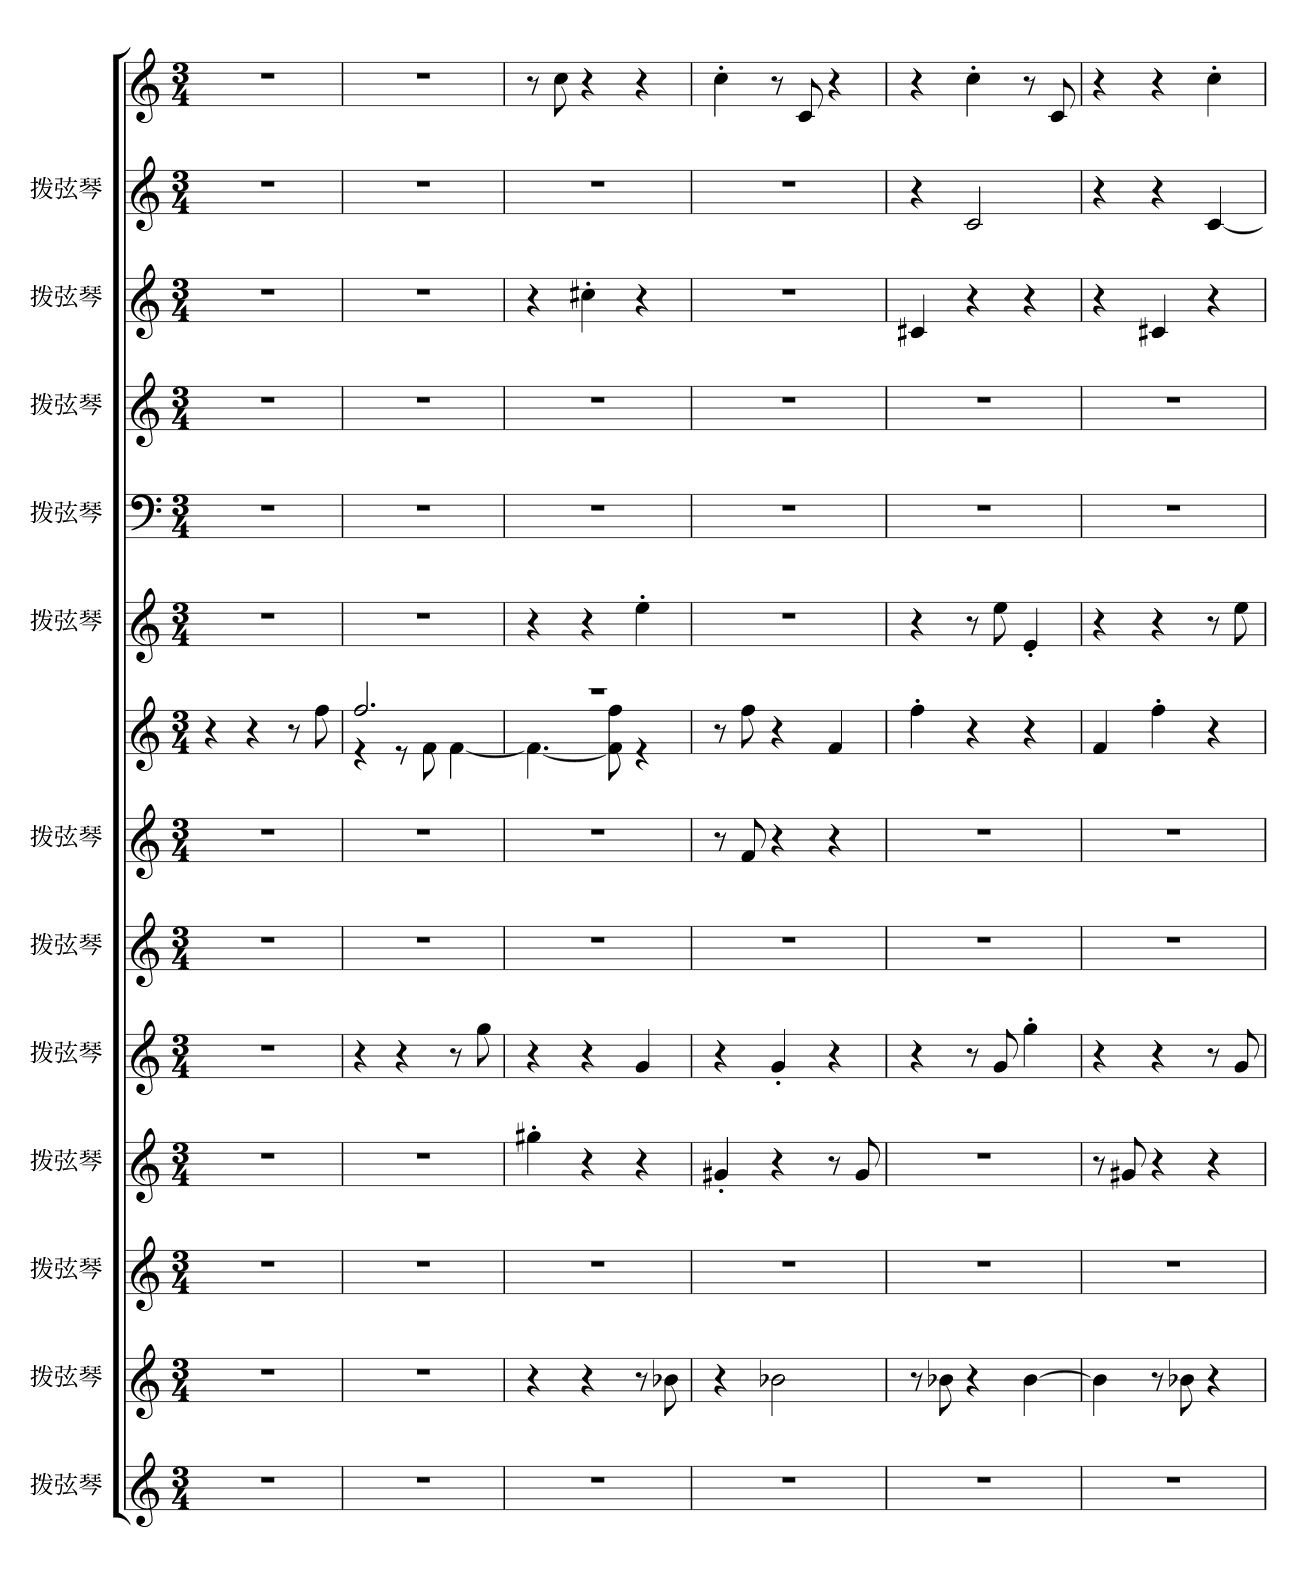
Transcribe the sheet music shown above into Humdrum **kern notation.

**kern	**kern	**kern	**kern	**kern	**kern	**kern	**kern	**kern	**kern	**kern	**kern	**kern	**kern
*part12	*part11	*part10	*part9	*part8	*part7	*part6	*part6	*part5	*part4	*part3	*part2	*part1	*part1
*staff14	*staff13	*staff12	*staff11	*staff10	*staff9	*staff8	*staff7	*staff6	*staff5	*staff4	*staff3	*staff2	*staff1
*I"拨弦琴	*I"拨弦琴	*I"拨弦琴	*I"拨弦琴	*I"拨弦琴	*I"拨弦琴	*I"拨弦琴	*	*I"拨弦琴	*I"拨弦琴	*I"拨弦琴	*I"拨弦琴	*I"拨弦琴	*
*clefG2	*clefG2	*clefG2	*clefG2	*clefG2	*clefG2	*clefG2	*clefG2	*clefG2	*clefF4	*clefG2	*clefG2	*clefG2	*clefG2
*k[]	*k[]	*k[]	*k[]	*k[]	*k[]	*k[]	*k[]	*k[]	*k[]	*k[]	*k[]	*k[]	*k[]
*M3/4	*M3/4	*M3/4	*M3/4	*M3/4	*M3/4	*M3/4	*M3/4	*M3/4	*M3/4	*M3/4	*M3/4	*M3/4	*M3/4
*MM180	*MM180	*MM180	*MM180	*MM180	*MM180	*MM180	*MM180	*MM180	*MM180	*MM180	*MM180	*MM180	*MM180
=1	=1	=1	=1	=1	=1	=1	=1	=1	=1	=1	=1	=1	=1
2.r	2.r	2.r	2.r	2.r	2.r	2.r	4r	2.r	2.r	2.r	2.r	2.r	2.r
.	.	.	.	.	.	.	4r	.	.	.	.	.	.
.	.	.	.	.	.	.	8r	.	.	.	.	.	.
.	.	.	.	.	.	.	8ff\	.	.	.	.	.	.
=2	=2	=2	=2	=2	=2	=2	=2	=2	=2	=2	=2	=2	=2
*	*	*	*	*	*	*	*^	*	*	*	*	*	*
2.r	2.r	2.r	2.r	4r	2.r	2.r	2.ff/	4r	2.r	2.r	2.r	2.r	2.r	2.r
.	.	.	.	4r	.	.	.	8r	.	.	.	.	.	.
.	.	.	.	.	.	.	.	8f\	.	.	.	.	.	.
.	.	.	.	8r	.	.	.	[4f\	.	.	.	.	.	.
.	.	.	.	8gg\	.	.	.	.	.	.	.	.	.	.
=3	=3	=3	=3	=3	=3	=3	=3	=3	=3	=3	=3	=3	=3	=3
2.r	4r	2.r	4gg#X'\	4r	2.r	2.r	2.r	4.f\_	4r	2.r	2.r	4r	2.r	8r
.	.	.	.	.	.	.	.	.	.	.	.	.	.	8cc\
.	4r	.	4r	4r	.	.	.	.	4r	.	.	4cc#X'\	.	4r
.	.	.	.	.	.	.	.	8f\] 8ff\	.	.	.	.	.	.
.	8r	.	4r	4g/	.	.	.	4r	4ee'\	.	.	4r	.	4r
.	8b-X\	.	.	.	.	.	.	.	.	.	.	.	.	.
*	*	*	*	*	*	*	*v	*v	*	*	*	*	*	*
=4	=4	=4	=4	=4	=4	=4	=4	=4	=4	=4	=4	=4	=4
2.r	4r	2.r	4g#X'/	4r	2.r	8r	8r	2.r	2.r	2.r	2.r	2.r	4cc'\
.	.	.	.	.	.	8f/	8ff\	.	.	.	.	.	.
.	2b-X\	.	4r	4g'/	.	4r	4r	.	.	.	.	.	8r
.	.	.	.	.	.	.	.	.	.	.	.	.	8c/
.	.	.	8r	4r	.	4r	4f/	.	.	.	.	.	4r
.	.	.	8g#/	.	.	.	.	.	.	.	.	.	.
=5	=5	=5	=5	=5	=5	=5	=5	=5	=5	=5	=5	=5	=5
2.r	8r	2.r	2.r	4r	2.r	2.r	4ff'\	4r	2.r	2.r	4c#X/	4r	4r
.	8b-X\	.	.	.	.	.	.	.	.	.	.	.	.
.	4r	.	.	8r	.	.	4r	8r	.	.	4r	2c/	4cc'\
.	.	.	.	8g/	.	.	.	8ee\	.	.	.	.	.
.	[4b-\	.	.	4gg'\	.	.	4r	4e'/	.	.	4r	.	8r
.	.	.	.	.	.	.	.	.	.	.	.	.	8c/
!!LO:PB:g=z
=6	=6	=6	=6	=6	=6	=6	=6	=6	=6	=6	=6	=6	=6
2.r	4b-\]	2.r	8r	4r	2.r	2.r	4f/	4r	2.r	2.r	4r	4r	4r
.	.	.	8g#X/	.	.	.	.	.	.	.	.	.	.
.	8r	.	4r	4r	.	.	4ff'\	4r	.	.	4c#X/	4r	4r
.	8b-X\	.	.	.	.	.	.	.	.	.	.	.	.
.	4r	.	4r	8r	.	.	4r	8r	.	.	4r	[4c/	4cc'\
.	.	.	.	8g/	.	.	.	8ee\	.	.	.	.	.
=	=	=	=	=	=	=	=	=	=	=	=	=	=
*-	*-	*-	*-	*-	*-	*-	*-	*-	*-	*-	*-	*-	*-
